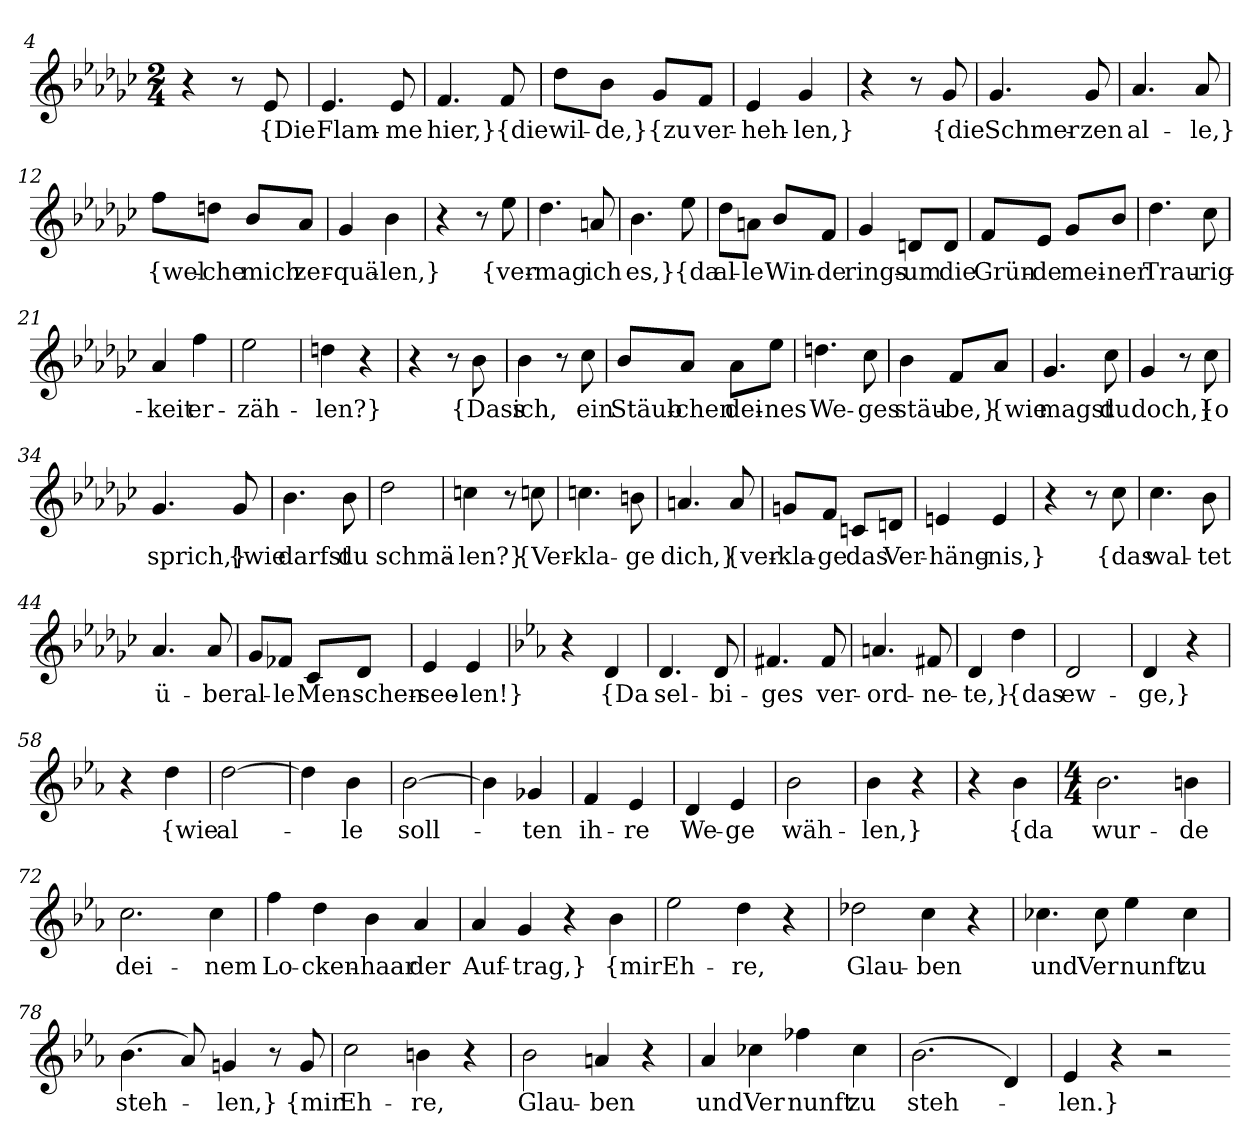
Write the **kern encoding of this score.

**kern	**text
*part1	*part1
*staff1	*staff1
*clefG2	*
*k[b-e-a-d-g-c-]	*
*M2/4	*
=4	=4
4r	.
8r	.
8e-	{Die
=5	=5
4.e-	Flam-
8e-	-me
=6	=6
4.f	hier,}
8f	{die
=7	=7
8dd-\L	wil-
8b-\J	-de,}
8g-/L	{zu
8f/J	ver-
=8	=8
4e-	-heh-
4g-	-len,}
=9	=9
4r	.
8r	.
8g-	{die
=10	=10
4.g-	Schmer-
8g-	-zen
=11	=11
4.a-	al-
8a-	-le,}
=12	=12
8ff\L	{wel-
8ddn\J	-che
8b-/L	mich
8a-/J	zer-
=13	=13
4g-	quä-
4b-	-len,}
=14	=14
4r	.
8r	.
8ee-	{ver-
=15	=15
4.dd-	-mag
8an	ich
=16	=16
4.b-	es,}
8ee-	{da
=17	=17
8dd-\L	al-
8an\J	-le
8b-/L	Win-
8f/J	-de
=18	=18
4g-	rings-
8dn/L	-um
8d/J	die
=19	=19
8f/L	Grün-
8e-/J	-de
8g-/L	mei-
8b-/J	-ner
=20	=20
4.dd-	Trau-
8cc-	-rig-
=21	=21
4a-	-keit
4ff	er-
=22	=22
2ee-	zäh-
=23	=23
4ddn	-len?}
4r	.
=27	=27
4r	.
8r	.
8b-	{Dass
=28	=28
4b-	ich,
8r	.
8cc-	ein
=29	=29
8b-/L	Stäub-
8a-/J	-chen
8a-\L	dei-
8ee-\J	-nes
=30	=30
4.ddn	We-
8cc-	-ges
=31	=31
4b-	stäu-
8f/L	-be,}
8a-/J	{wie
=32	=32
4.g-	magst
8cc-	du
=33	=33
4g-	doch,}
8r	.
8cc-	{o
=34	=34
4.g-	sprich,}
8g-	{wie
=35	=35
4.b-	darfst
8b-	du
=36	=36
2dd-	schmä-
=37	=37
4ccn	-len?}
8r	.
8ccn	{Ver-
=38	=38
4.ccn	-kla-
8bn	-ge
=39	=39
4.an	dich,}
8a	{ver-
=40	=40
8gn/L	-kla-
8f/J	-ge
8cn/L	das
8dn/J	Ver-
=41	=41
4en	-häng-
4e	-nis,}
=42	=42
4r	.
8r	.
8cc-	{das
=43	=43
4.cc-	wal-
8b-	-tet
=44	=44
4.a-	ü-
8a-	-ber
=45	=45
8g-/L	al-
8f-X/J	-le
8c-/L	Men-
8d-/J	-schen-
=46	=46
4e-	-see-
4e-	-len!}
=50	=50
*k[b-e-a-]	*
4r	.
4d	{Da
=51	=51
4.d	sel-
8d	-bi-
=52	=52
4.f#X	-ges
8f#	ver-
=53	=53
4.an	-ord-
8f#X	-ne-
=54	=54
4d	-te,}
4dd	{das
=55	=55
2d	ew-
=56	=56
4d	-ge,}
4r	.
=58	=58
4r	.
4dd	{wie
=59	=59
[2dd	al-
=60	=60
4dd]	.
4b-	-le
=61	=61
[2b-	soll-
=62	=62
4b-]	.
4g-X	-ten
=63	=63
4f	ih-
4e-	-re
=64	=64
4d	We-
4e-	-ge
=65	=65
2b-	wäh-
=66	=66
4b-	-len,}
4r	.
=70	=70
4r	.
4b-	{da
=71	=71
*M4/4	*
2.b-	wur-
4bn	-de
=72	=72
2.cc	dei-
4cc	-nem
=73	=73
4ff	Lo-
4dd	-cken-
4b-	-haar
4a-	der
=74	=74
4a-	Auf-
4g	-trag,}
4r	.
4b-	{mir
=75	=75
2ee-	Eh-
4dd	-re,
4r	.
=76	=76
2dd-X	Glau-
4cc	-ben
4r	.
=77	=77
4.cc-X	und
8cc-	Ver
4ee-	nunft
4cc-	zu
=78	=78
(4.b-	steh-
8a-)	.
4gn	-len,}
8r	.
8g	{mir
=79	=79
2cc	Eh-
4bn	-re,
4r	.
=80	=80
2b-	Glau-
4an	-ben
4r	.
=81	=81
4a-	und
4cc-X	Ver
4ff-X	-nunft
4cc-	zu
=82	=82
(2.b-	steh-
4d)	.
=83	=83
4e-	-len.}
4r	.
2r	.
=-	=-
*-	*-
